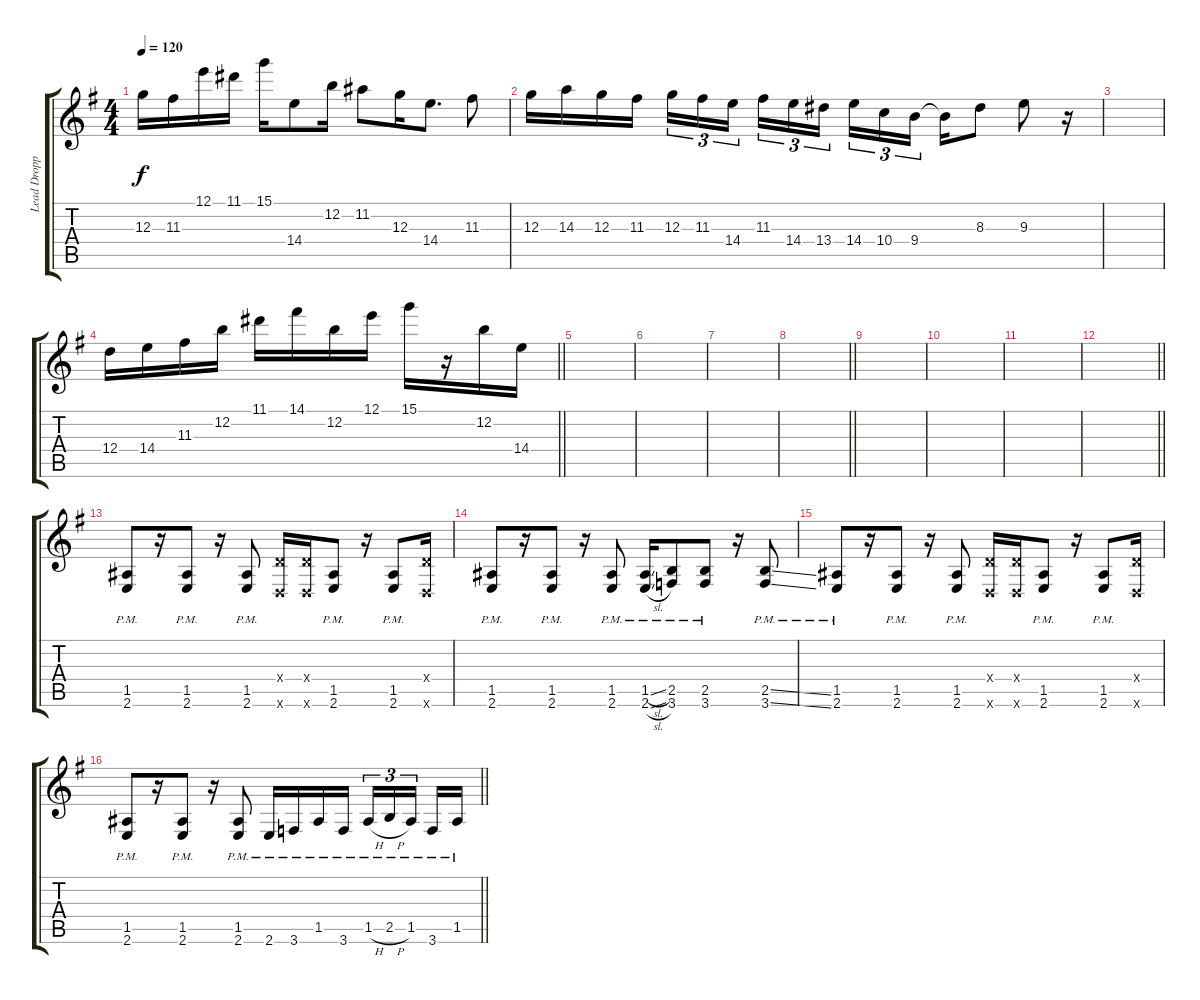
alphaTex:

\track ("Lead Dropped D " "Lead Dropp") {instrument distortionguitar}
\staff {score tabs}
\tuning (E4 B3 G3 D3 A2 D2) {hide}
\ts (4 4)
\tempo 120
\clef g2
\ks eminor
12.3.16{dy f} 11.3.16 12.1.16 11.1.16 15.1.16 14.4.8 12.2.16 11.2.8 12.3.16 14.4.8{d} 11.3.8 |
12.3.16 14.3.16 12.3.16 11.3.16 12.3.16{tu (3 2)} 11.3.16{tu (3 2)} 14.4.16{tu (3 2) beam splitsecondary} 11.3.16{tu (3 2)} 14.4.16{tu (3 2)} 13.4.16{tu (3 2)} 14.4.16{tu (3 2)} 10.4.16{tu (3 2)} 9.4.16{tu (3 2) beam splitsecondary} 9.4{t}.16 8.3.8 9.3.8 r.16 |
|
\barLineRight lightlight
12.4.16 14.4.16 11.3.16 12.2.16 11.1.16 14.1.16 12.2.16 12.1.16 15.1.16 r.16 12.2.16 14.4.16 |
\section ("" "")
|
|
|
\barLineRight lightlight
|
|
|
|
\barLineRight lightlight
|
(1.5{pm} 2.6{pm}).8{balance 0} r.16 (1.5{pm} 2.6{pm}).8 r.16 (1.5{pm} 2.6{pm}).8 (0.4{x} 0.6{x}).16 (0.4{x} 0.6{x}).16 (1.5{pm} 2.6{pm}).8 r.16 (1.5{pm} 2.6{pm}).8 (0.4{x} 0.6{x}).16 |
(1.5{pm} 2.6{pm}).8 r.16 (1.5{pm} 2.6{pm}).8 r.16 (1.5{pm} 2.6{pm}).8 (1.5{sl pm} 2.6{sl pm}).16 (2.5{pm} 3.6{pm}).8 (2.5{pm} 3.6{pm}).8 r.16 (2.5{ss pm} 3.6{ss pm}).8 |
(1.5{pm} 2.6{pm}).8 r.16 (1.5{pm} 2.6{pm}).8 r.16 (1.5{pm} 2.6{pm}).8 (0.4{x} 0.6{x}).16 (0.4{x} 0.6{x}).16 (1.5{pm} 2.6{pm}).8 r.16 (1.5{pm} 2.6{pm}).8 (0.4{x} 0.6{x}).16 |
\barLineRight lightlight
(1.5{pm} 2.6{pm}).8 r.16 (1.5{pm} 2.6{pm}).8 r.16 (1.5{pm} 2.6{pm}).8 2.6{pm}.16 3.6{pm}.16 1.5{pm}.16 3.6{pm}.16 1.5{h pm}.16{tu (3 2)} 2.5{h pm}.16{tu (3 2)} 1.5{pm}.16{tu (3 2) beam splitsecondary} 3.6{pm}.16 1.5{pm}.16
